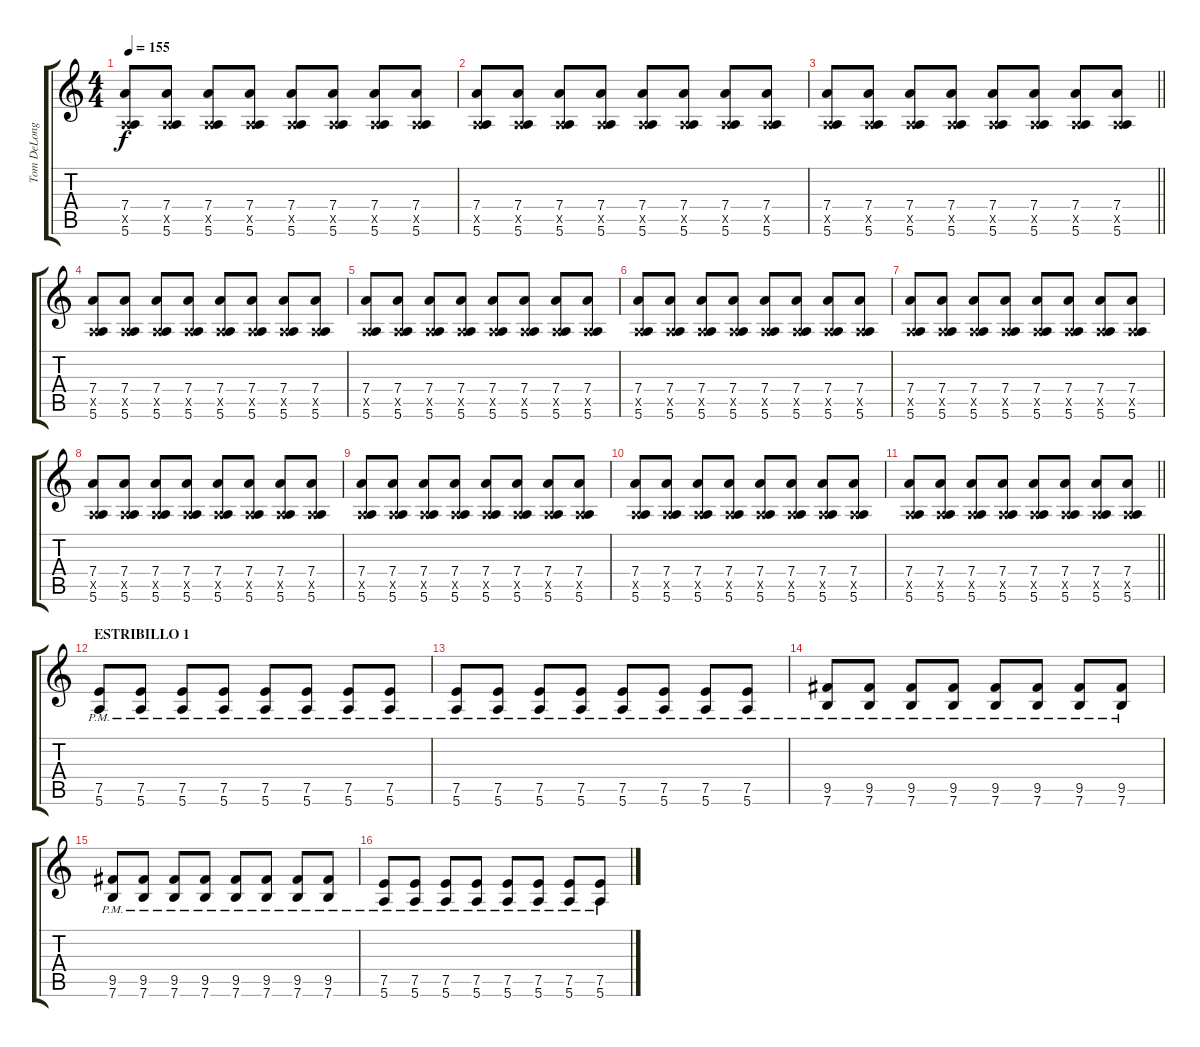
\track ("Tom DeLonge (Guitarra)" "Tom DeLong") {instrument distortionguitar}
\staff {score tabs}
\tuning (E4 B3 G3 D3 A2 E2) {hide}
\ts (4 4)
\tempo 155
\clef g2
\ks c
(7.4 0.5{x} 5.6).8{dy f} (7.4 0.5{x} 5.6).8 (7.4 0.5{x} 5.6).8 (7.4 0.5{x} 5.6).8 (7.4 0.5{x} 5.6).8 (7.4 0.5{x} 5.6).8 (7.4 0.5{x} 5.6).8 (7.4 0.5{x} 5.6).8 |
(7.4 0.5{x} 5.6).8 (7.4 0.5{x} 5.6).8 (7.4 0.5{x} 5.6).8 (7.4 0.5{x} 5.6).8 (7.4 0.5{x} 5.6).8 (7.4 0.5{x} 5.6).8 (7.4 0.5{x} 5.6).8 (7.4 0.5{x} 5.6).8 |
\barLineRight lightlight
(7.4 0.5{x} 5.6).8 (7.4 0.5{x} 5.6).8 (7.4 0.5{x} 5.6).8 (7.4 0.5{x} 5.6).8 (7.4 0.5{x} 5.6).8 (7.4 0.5{x} 5.6).8 (7.4 0.5{x} 5.6).8 (7.4 0.5{x} 5.6).8 |
(7.4 0.5{x} 5.6).8 (7.4 0.5{x} 5.6).8 (7.4 0.5{x} 5.6).8 (7.4 0.5{x} 5.6).8 (7.4 0.5{x} 5.6).8 (7.4 0.5{x} 5.6).8 (7.4 0.5{x} 5.6).8 (7.4 0.5{x} 5.6).8 |
(7.4 0.5{x} 5.6).8 (7.4 0.5{x} 5.6).8 (7.4 0.5{x} 5.6).8 (7.4 0.5{x} 5.6).8 (7.4 0.5{x} 5.6).8 (7.4 0.5{x} 5.6).8 (7.4 0.5{x} 5.6).8 (7.4 0.5{x} 5.6).8 |
(7.4 0.5{x} 5.6).8 (7.4 0.5{x} 5.6).8 (7.4 0.5{x} 5.6).8 (7.4 0.5{x} 5.6).8 (7.4 0.5{x} 5.6).8 (7.4 0.5{x} 5.6).8 (7.4 0.5{x} 5.6).8 (7.4 0.5{x} 5.6).8 |
(7.4 0.5{x} 5.6).8 (7.4 0.5{x} 5.6).8 (7.4 0.5{x} 5.6).8 (7.4 0.5{x} 5.6).8 (7.4 0.5{x} 5.6).8 (7.4 0.5{x} 5.6).8 (7.4 0.5{x} 5.6).8 (7.4 0.5{x} 5.6).8 |
(7.4 0.5{x} 5.6).8 (7.4 0.5{x} 5.6).8 (7.4 0.5{x} 5.6).8 (7.4 0.5{x} 5.6).8 (7.4 0.5{x} 5.6).8 (7.4 0.5{x} 5.6).8 (7.4 0.5{x} 5.6).8 (7.4 0.5{x} 5.6).8 |
(7.4 0.5{x} 5.6).8 (7.4 0.5{x} 5.6).8 (7.4 0.5{x} 5.6).8 (7.4 0.5{x} 5.6).8 (7.4 0.5{x} 5.6).8 (7.4 0.5{x} 5.6).8 (7.4 0.5{x} 5.6).8 (7.4 0.5{x} 5.6).8 |
(7.4 0.5{x} 5.6).8 (7.4 0.5{x} 5.6).8 (7.4 0.5{x} 5.6).8 (7.4 0.5{x} 5.6).8 (7.4 0.5{x} 5.6).8 (7.4 0.5{x} 5.6).8 (7.4 0.5{x} 5.6).8 (7.4 0.5{x} 5.6).8 |
\barLineRight lightlight
(7.4 0.5{x} 5.6).8 (7.4 0.5{x} 5.6).8 (7.4 0.5{x} 5.6).8 (7.4 0.5{x} 5.6).8 (7.4 0.5{x} 5.6).8 (7.4 0.5{x} 5.6).8 (7.4 0.5{x} 5.6).8 (7.4 0.5{x} 5.6).8 |
\section ("" "ESTRIBILLO 1")
(7.5{pm} 5.6{pm}).8 (7.5{pm} 5.6{pm}).8 (7.5{pm} 5.6{pm}).8 (7.5{pm} 5.6{pm}).8 (7.5{pm} 5.6{pm}).8 (7.5{pm} 5.6{pm}).8 (7.5{pm} 5.6{pm}).8 (7.5{pm} 5.6{pm}).8 |
(7.5{pm} 5.6{pm}).8 (7.5{pm} 5.6{pm}).8 (7.5{pm} 5.6{pm}).8 (7.5{pm} 5.6{pm}).8 (7.5{pm} 5.6{pm}).8 (7.5{pm} 5.6{pm}).8 (7.5{pm} 5.6{pm}).8 (7.5{pm} 5.6{pm}).8 |
(9.5{pm} 7.6{pm}).8 (9.5{pm} 7.6{pm}).8 (9.5{pm} 7.6{pm}).8 (9.5{pm} 7.6{pm}).8 (9.5{pm} 7.6{pm}).8 (9.5{pm} 7.6{pm}).8 (9.5{pm} 7.6{pm}).8 (9.5{pm} 7.6{pm}).8 |
(9.5{pm} 7.6{pm}).8 (9.5{pm} 7.6{pm}).8 (9.5{pm} 7.6{pm}).8 (9.5{pm} 7.6{pm}).8 (9.5{pm} 7.6{pm}).8 (9.5{pm} 7.6{pm}).8 (9.5{pm} 7.6{pm}).8 (9.5{pm} 7.6{pm}).8 |
(7.5{pm} 5.6{pm}).8 (7.5{pm} 5.6{pm}).8 (7.5{pm} 5.6{pm}).8 (7.5{pm} 5.6{pm}).8 (7.5{pm} 5.6{pm}).8 (7.5{pm} 5.6{pm}).8 (7.5{pm} 5.6{pm}).8 (7.5{pm} 5.6{pm}).8
